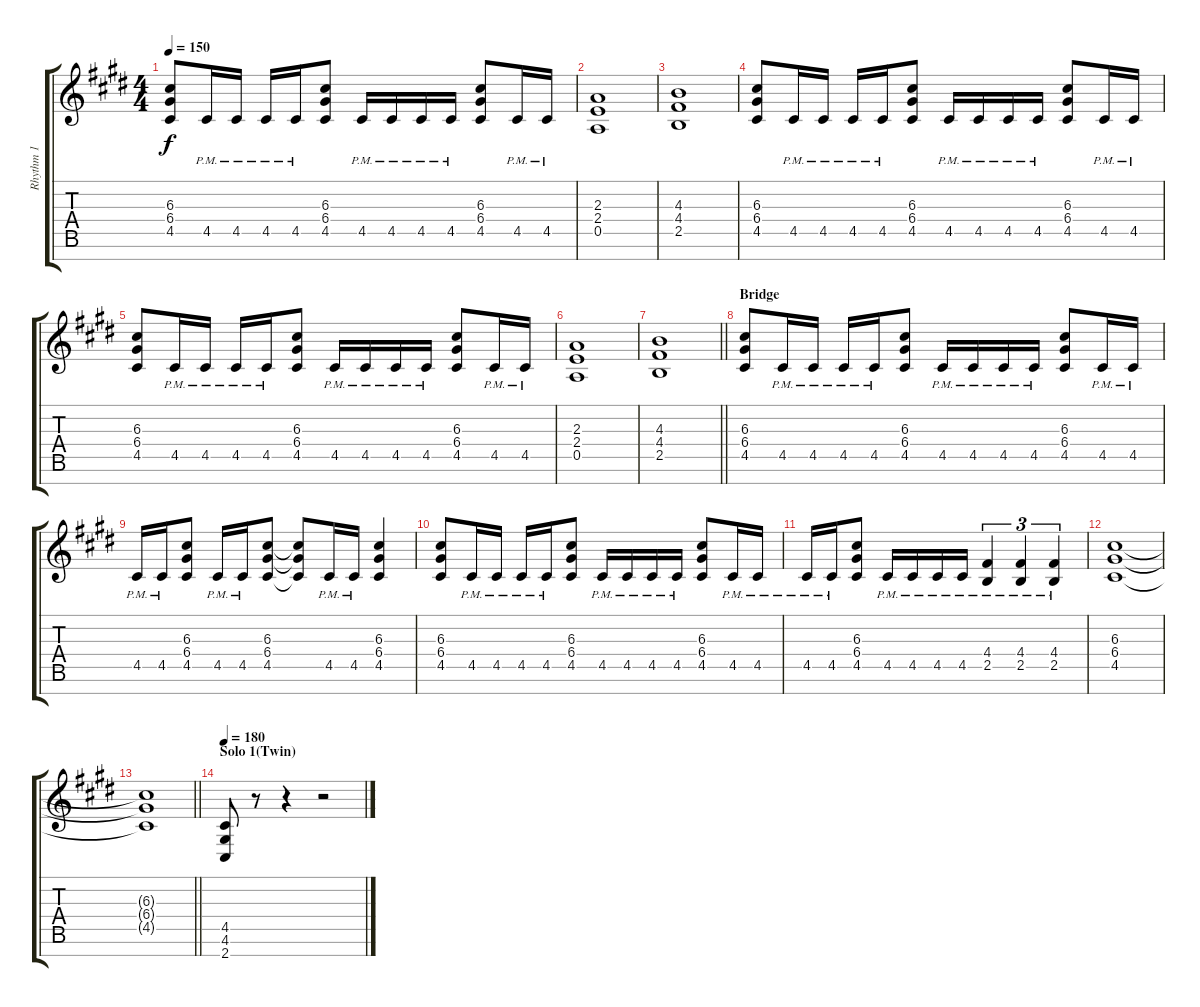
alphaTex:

\track ("Rhythm 1" "Rhythm 1") {instrument distortionguitar}
\staff {score tabs}
\tuning (E4 B3 G3 D3 A2 E2 B1) {hide}
\ts (4 4)
\tempo 150
\clef g2
\ks c#minor
(6.3 6.4 4.5).8{dy f} 4.5{pm}.16 4.5{pm}.16 4.5{pm}.16 4.5{pm}.16 (6.3 6.4 4.5).8 4.5{pm}.16 4.5{pm}.16 4.5{pm}.16 4.5{pm}.16 (6.3 6.4 4.5).8 4.5{pm}.16 4.5{pm}.16 |
(2.3 2.4 0.5).1 |
(4.3 4.4 2.5).1 |
(6.3 6.4 4.5).8 4.5{pm}.16 4.5{pm}.16 4.5{pm}.16 4.5{pm}.16 (6.3 6.4 4.5).8 4.5{pm}.16 4.5{pm}.16 4.5{pm}.16 4.5{pm}.16 (6.3 6.4 4.5).8 4.5{pm}.16 4.5{pm}.16 |
(6.3 6.4 4.5).8 4.5{pm}.16 4.5{pm}.16 4.5{pm}.16 4.5{pm}.16 (6.3 6.4 4.5).8 4.5{pm}.16 4.5{pm}.16 4.5{pm}.16 4.5{pm}.16 (6.3 6.4 4.5).8 4.5{pm}.16 4.5{pm}.16 |
(2.3 2.4 0.5).1 |
\barLineRight lightlight
(4.3 4.4 2.5).1 |
\section ("" "Bridge")
(6.3 6.4 4.5).8 4.5{pm}.16 4.5{pm}.16 4.5{pm}.16 4.5{pm}.16 (6.3 6.4 4.5).8 4.5{pm}.16 4.5{pm}.16 4.5{pm}.16 4.5{pm}.16 (6.3 6.4 4.5).8 4.5{pm}.16 4.5{pm}.16 |
4.5{pm}.16 4.5{pm}.16 (6.3 6.4 4.5).8 4.5{pm}.16 4.5{pm}.16 (6.3 6.4 4.5).8 (6.3{t} 6.4{t} 4.5{t}).8 4.5{pm}.16 4.5{pm}.16 (6.3 6.4 4.5).4 |
(6.3 6.4 4.5).8 4.5{pm}.16 4.5{pm}.16 4.5{pm}.16 4.5{pm}.16 (6.3 6.4 4.5).8 4.5{pm}.16 4.5{pm}.16 4.5{pm}.16 4.5{pm}.16 (6.3 6.4 4.5).8 4.5{pm}.16 4.5{pm}.16 |
4.5{pm}.16 4.5{pm}.16 (6.3 6.4 4.5).8 4.5{pm}.16 4.5{pm}.16 4.5{pm}.16 4.5{pm}.16 (4.4{pm} 2.5{pm}).4{tu (3 2)} (4.4{pm} 2.5{pm}).4{tu (3 2)} (4.4{pm} 2.5{pm}).4{tu (3 2)} |
(6.3 6.4 4.5).1 |
\barLineRight lightlight
(6.3{t} 6.4{t} 4.5{t}).1 |
\section ("" "Solo 1(Twin)")
\tempo 180
(4.5 4.6 2.7).8 r.8 r.4 r.2
